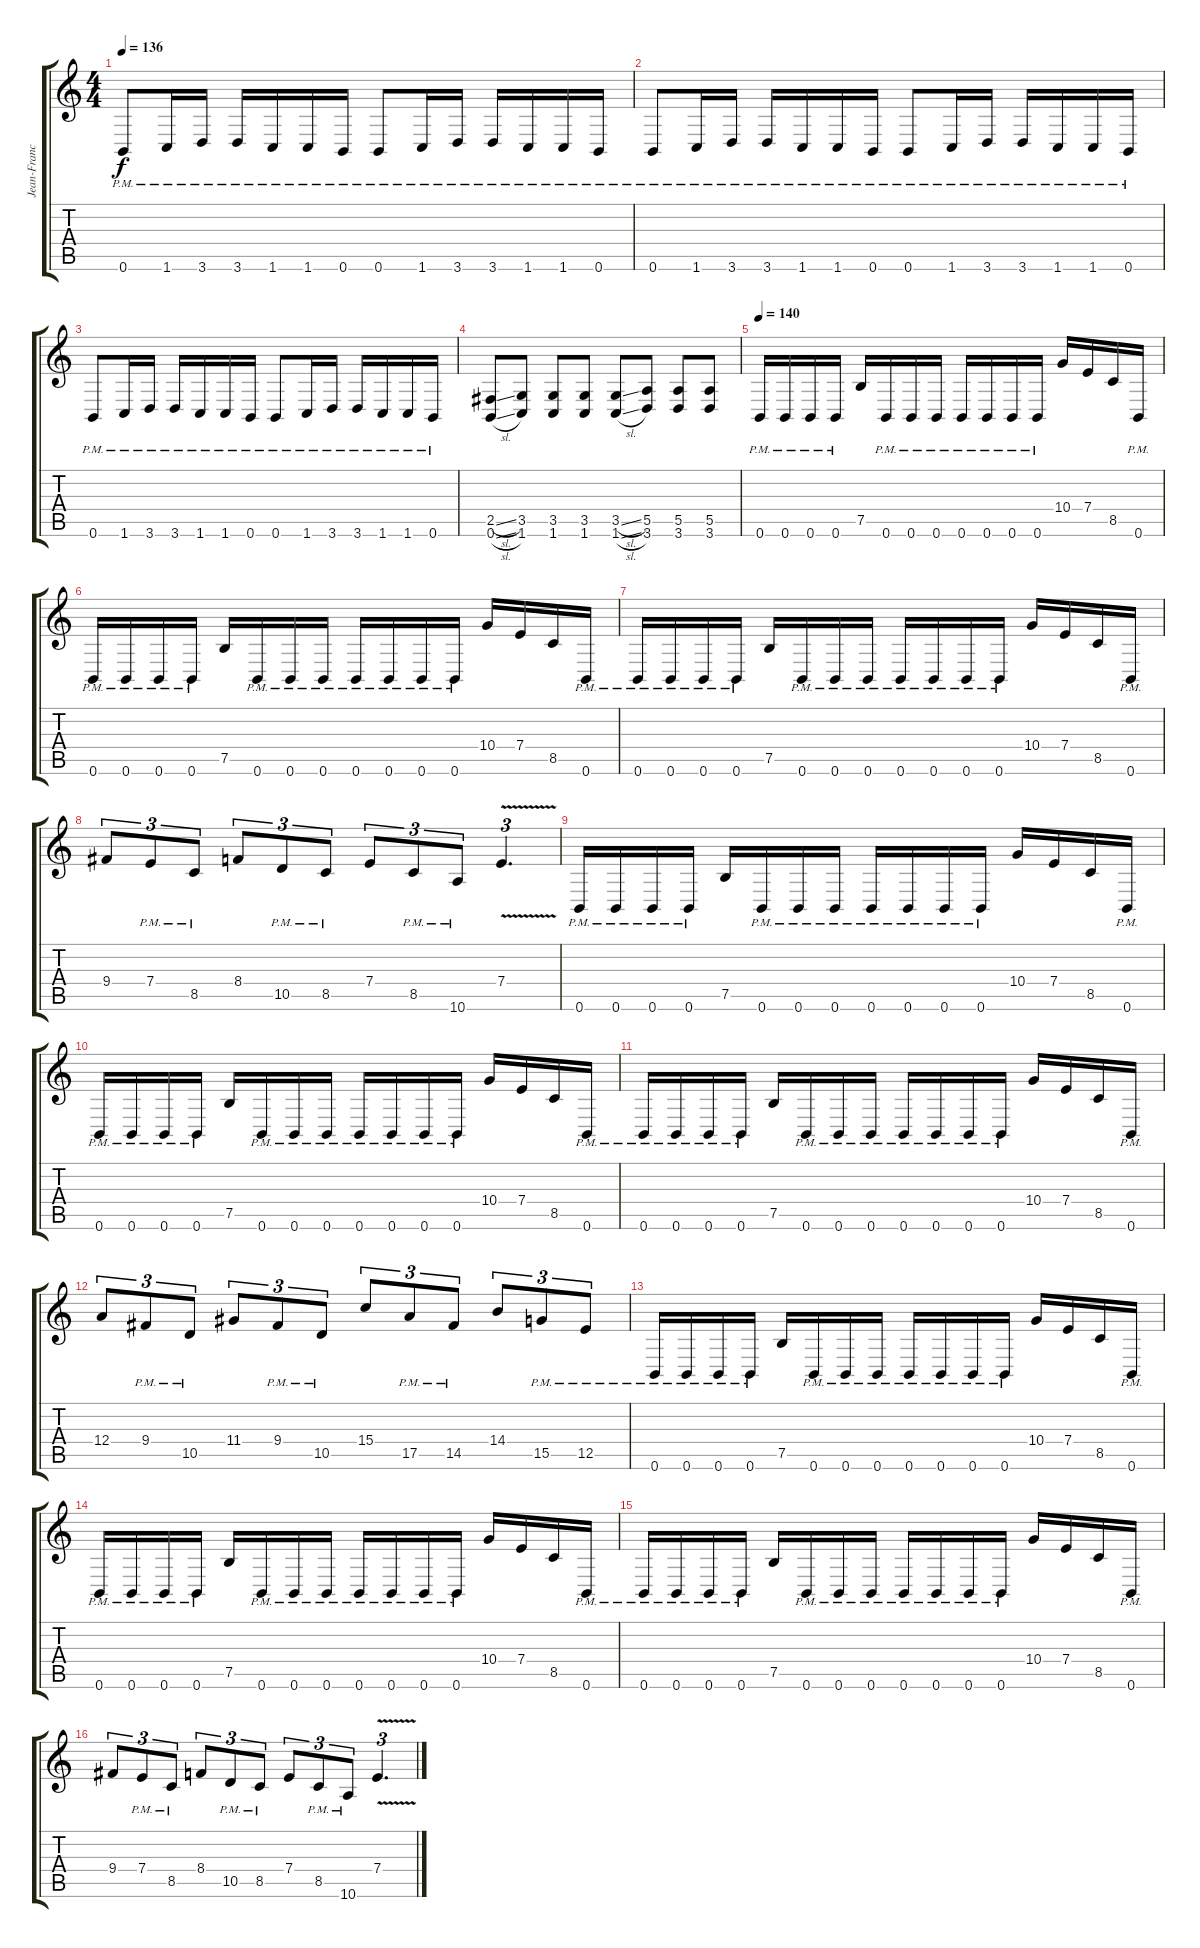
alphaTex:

\track ("Jean-Francois Dagenais (Rhythm)" "Jean-Franc") {instrument distortionguitar}
\staff {score tabs}
\tuning (B3 Gb3 D3 A2 E2 B1) {hide}
\ts (4 4)
\tempo 136
\clef g2
\ks c
0.6{pm}.8{dy f} 1.6{pm}.16 3.6{pm}.16 3.6{pm}.16 1.6{pm}.16 1.6{pm}.16 0.6{pm}.16 0.6{pm}.8 1.6{pm}.16 3.6{pm}.16 3.6{pm}.16 1.6{pm}.16 1.6{pm}.16 0.6{pm}.16 |
0.6{pm}.8 1.6{pm}.16 3.6{pm}.16 3.6{pm}.16 1.6{pm}.16 1.6{pm}.16 0.6{pm}.16 0.6{pm}.8 1.6{pm}.16 3.6{pm}.16 3.6{pm}.16 1.6{pm}.16 1.6{pm}.16 0.6{pm}.16 |
0.6{pm}.8 1.6{pm}.16 3.6{pm}.16 3.6{pm}.16 1.6{pm}.16 1.6{pm}.16 0.6{pm}.16 0.6{pm}.8 1.6{pm}.16 3.6{pm}.16 3.6{pm}.16 1.6{pm}.16 1.6{pm}.16 0.6{pm}.16 |
(2.5{sl} 0.6{sl}).8 (3.5 1.6).8 (3.5 1.6).8 (3.5 1.6).8 (3.5{sl} 1.6{sl}).8 (5.5 3.6).8 (5.5 3.6).8 (5.5 3.6).8 |
\tempo 140
0.6{pm}.16 0.6{pm}.16 0.6{pm}.16 0.6{pm}.16 7.5.16 0.6{pm}.16 0.6{pm}.16 0.6{pm}.16 0.6{pm}.16 0.6{pm}.16 0.6{pm}.16 0.6{pm}.16 10.4.16 7.4.16 8.5.16 0.6{pm}.16 |
0.6{pm}.16 0.6{pm}.16 0.6{pm}.16 0.6{pm}.16 7.5.16 0.6{pm}.16 0.6{pm}.16 0.6{pm}.16 0.6{pm}.16 0.6{pm}.16 0.6{pm}.16 0.6{pm}.16 10.4.16 7.4.16 8.5.16 0.6{pm}.16 |
0.6{pm}.16 0.6{pm}.16 0.6{pm}.16 0.6{pm}.16 7.5.16 0.6{pm}.16 0.6{pm}.16 0.6{pm}.16 0.6{pm}.16 0.6{pm}.16 0.6{pm}.16 0.6{pm}.16 10.4.16 7.4.16 8.5.16 0.6{pm}.16 |
9.4.8{tu (3 2)} 7.4{pm}.8{tu (3 2)} 8.5{pm}.8{tu (3 2)} 8.4.8{tu (3 2)} 10.5{pm}.8{tu (3 2)} 8.5{pm}.8{tu (3 2)} 7.4.8{tu (3 2)} 8.5{pm}.8{tu (3 2)} 10.6{pm}.8{tu (3 2)} 7.4{v}.4{d tu (3 2)} |
0.6{pm}.16 0.6{pm}.16 0.6{pm}.16 0.6{pm}.16 7.5.16 0.6{pm}.16 0.6{pm}.16 0.6{pm}.16 0.6{pm}.16 0.6{pm}.16 0.6{pm}.16 0.6{pm}.16 10.4.16 7.4.16 8.5.16 0.6{pm}.16 |
0.6{pm}.16 0.6{pm}.16 0.6{pm}.16 0.6{pm}.16 7.5.16 0.6{pm}.16 0.6{pm}.16 0.6{pm}.16 0.6{pm}.16 0.6{pm}.16 0.6{pm}.16 0.6{pm}.16 10.4.16 7.4.16 8.5.16 0.6{pm}.16 |
0.6{pm}.16 0.6{pm}.16 0.6{pm}.16 0.6{pm}.16 7.5.16 0.6{pm}.16 0.6{pm}.16 0.6{pm}.16 0.6{pm}.16 0.6{pm}.16 0.6{pm}.16 0.6{pm}.16 10.4.16 7.4.16 8.5.16 0.6{pm}.16 |
12.4.8{tu (3 2)} 9.4{pm}.8{tu (3 2)} 10.5{pm}.8{tu (3 2)} 11.4.8{tu (3 2)} 9.4{pm}.8{tu (3 2)} 10.5{pm}.8{tu (3 2)} 15.4.8{tu (3 2)} 17.5{pm}.8{tu (3 2)} 14.5{pm}.8{tu (3 2)} 14.4.8{tu (3 2)} 15.5{pm}.8{tu (3 2)} 12.5{pm}.8{tu (3 2)} |
0.6{pm}.16 0.6{pm}.16 0.6{pm}.16 0.6{pm}.16 7.5.16 0.6{pm}.16 0.6{pm}.16 0.6{pm}.16 0.6{pm}.16 0.6{pm}.16 0.6{pm}.16 0.6{pm}.16 10.4.16 7.4.16 8.5.16 0.6{pm}.16 |
0.6{pm}.16 0.6{pm}.16 0.6{pm}.16 0.6{pm}.16 7.5.16 0.6{pm}.16 0.6{pm}.16 0.6{pm}.16 0.6{pm}.16 0.6{pm}.16 0.6{pm}.16 0.6{pm}.16 10.4.16 7.4.16 8.5.16 0.6{pm}.16 |
0.6{pm}.16 0.6{pm}.16 0.6{pm}.16 0.6{pm}.16 7.5.16 0.6{pm}.16 0.6{pm}.16 0.6{pm}.16 0.6{pm}.16 0.6{pm}.16 0.6{pm}.16 0.6{pm}.16 10.4.16 7.4.16 8.5.16 0.6{pm}.16 |
9.4.8{tu (3 2)} 7.4{pm}.8{tu (3 2)} 8.5{pm}.8{tu (3 2)} 8.4.8{tu (3 2)} 10.5{pm}.8{tu (3 2)} 8.5{pm}.8{tu (3 2)} 7.4.8{tu (3 2)} 8.5{pm}.8{tu (3 2)} 10.6{pm}.8{tu (3 2)} 7.4{v}.4{d tu (3 2)}
